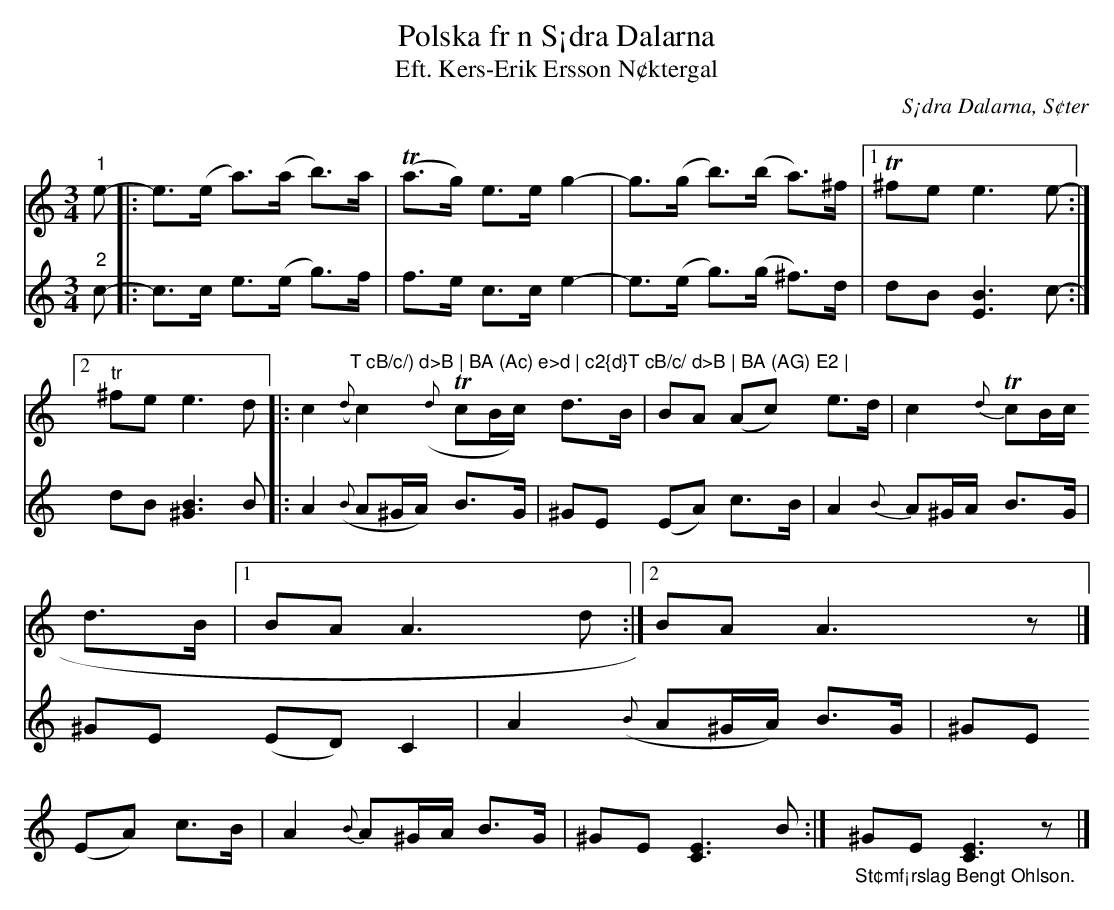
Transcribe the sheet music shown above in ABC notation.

X:1
T:Polska fr n S¡dra Dalarna
T:Eft. Kers-Erik Ersson N¢ktergal
O:S¡dra Dalarna, S¢ter
Q:90
L:1/8
M:3/4
V:1
K:Am
"^1" e- [|: e>(e a>)(a b>)a |(Ta>g) e>e g2- | g>(g b>)(b a>)^f |1T ^fe e3 e- :|]2
"^tr" ^fe e3 d [|: c2({d}"T cB/c/) d>B | BA (Ac) e>d | c2{d}T cB/c/ d>B | BA (AG) E2 |
c2({d}T cB/c/) d>B | BA (Ac) e>d | c2{d}T cB/c/ d>B |1 BA A3 d :|]2 BA A3 z |]
V:2
"^2" c-  [|:  c>c e>(e g>)f  |  f>e c>c e2-  |  e>(e g>)(g ^f>)d  |1  dB [EB]3 c-  :|]2  dB [^GB]3 B  [|:
A2({B} A^G/A/) B>G  |  ^GE (EA) c>B  |  A2{B} A^G/A/ B>G  |  ^GE (ED) C2  |  A2({B} A^G/A/) B>G  |
^GE (EA) c>B  |  A2{B} A^G/A/ B>G  |1  ^GE [CE]3 B  :|]2 "_St¢mf¡rslag Bengt Ohlson." ^GE [CE]3 z  |]
